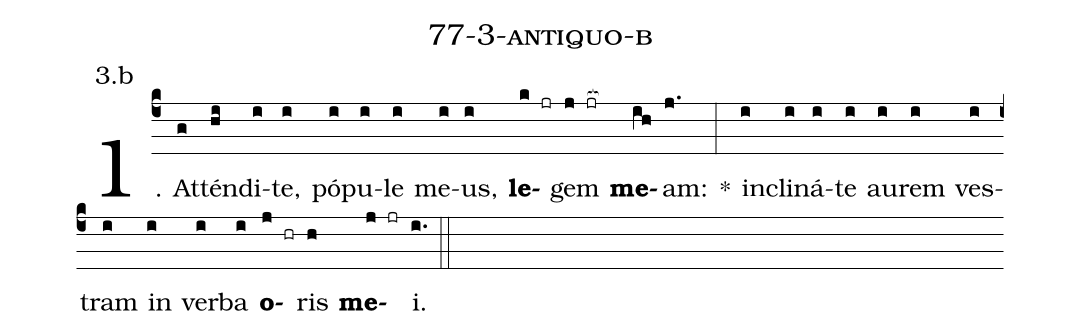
name: 77-3-antiquo-b;
annotation: 3.b;
%%
(c4)1. At(g)tén(hi)di(i)te,(i) pó(i)pu(i)le(i) me(i)us,(i) <b>le</b>(k jr)gem(j jr[ocb:1{]) <b>me</b>(ih[ocb:0}])am:(j.) *(:) in(i)cli(i)ná(i)te(i) au(i)rem(i) ves(i)tram(i) in(i) ver(i)ba(i) <b>o</b>(j hr)ris(h) <b>me</b>(j jr)i.(i.) (::)
